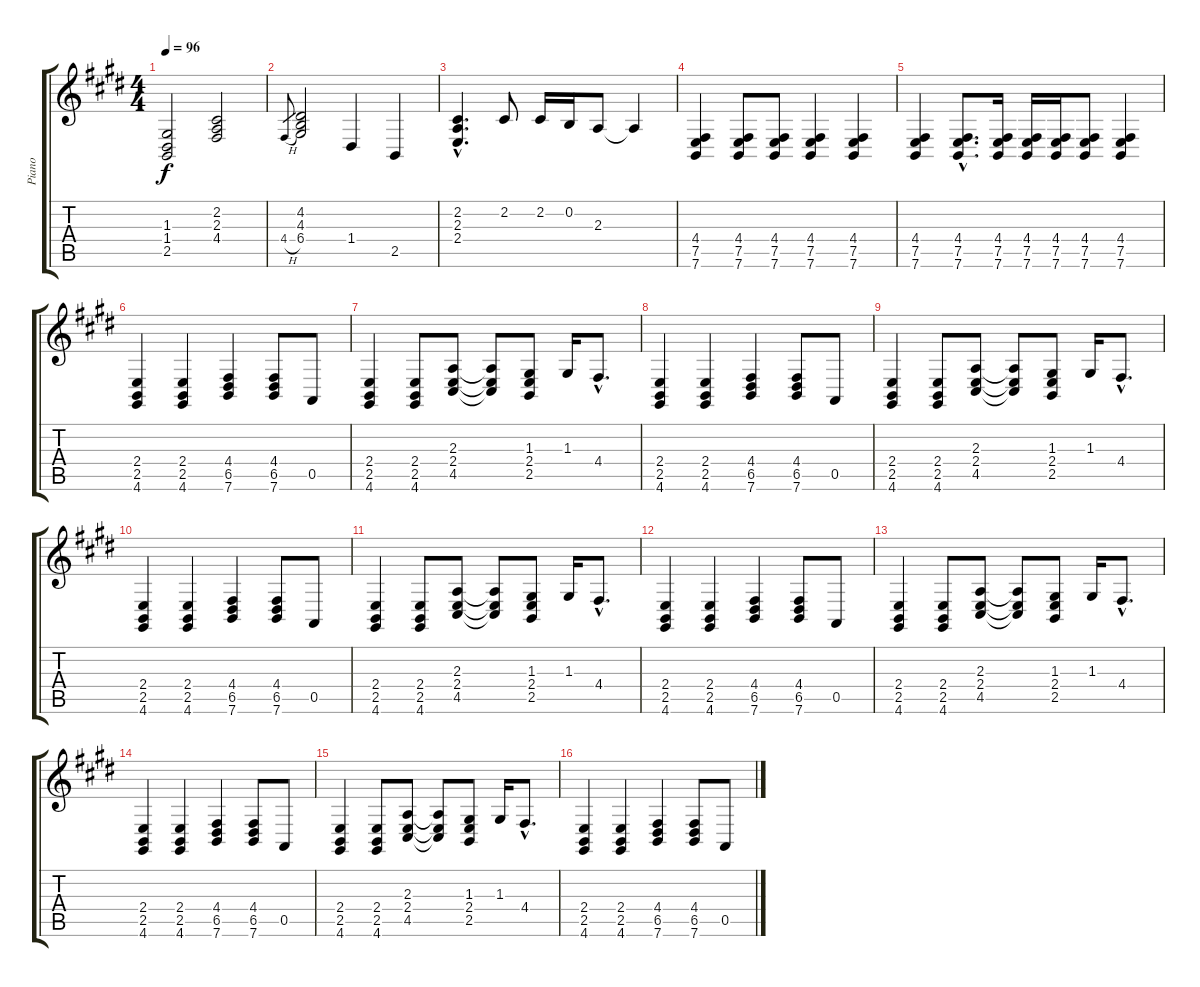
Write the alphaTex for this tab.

\track ("Piano" "Piano") {instrument acousticgrandpiano}
\staff {score tabs}
\tuning (E4 B3 G3 D3 A2 E2) {hide}
\ts (4 4)
\tempo 96
\clef g2
\ks e
(1.3 1.4 2.5).2{dy f} (2.2 2.3 4.4).2 |
4.4{h}.8{gr} (4.2 4.3 6.4).2 1.4.4 2.5.4 |
(2.2{hac} 2.3{hac} 2.4{hac}).4{d} 2.2.8 2.2.16 0.2.16 2.3.8 2.3{t}.4 |
(4.4 7.5 7.6).4 (4.4 7.5 7.6).8 (4.4 7.5 7.6).8 (4.4 7.5 7.6).4 (4.4 7.5 7.6).4 |
(4.4 7.5 7.6).4 (4.4{hac} 7.5{hac} 7.6{hac}).8{d} (4.4 7.5 7.6).16 (4.4 7.5 7.6).16 (4.4 7.5 7.6).16 (4.4 7.5 7.6).8 (4.4 7.5 7.6).4 |
(2.4 2.5 4.6).4 (2.4 2.5 4.6).4 (4.4 6.5 7.6).4 (4.4 6.5 7.6).8 0.5.8 |
(2.4 2.5 4.6).4 (2.4 2.5 4.6).8 (2.3 2.4 4.5).8 (2.3{t} 2.4{t} 4.5{t}).8 (1.3 2.4 2.5).8 1.3.16 4.4{hac}.8{d} |
(2.4 2.5 4.6).4 (2.4 2.5 4.6).4 (4.4 6.5 7.6).4 (4.4 6.5 7.6).8 0.5.8 |
(2.4 2.5 4.6).4 (2.4 2.5 4.6).8 (2.3 2.4 4.5).8 (2.3{t} 2.4{t} 4.5{t}).8 (1.3 2.4 2.5).8 1.3.16 4.4{hac}.8{d} |
(2.4 2.5 4.6).4 (2.4 2.5 4.6).4 (4.4 6.5 7.6).4 (4.4 6.5 7.6).8 0.5.8 |
(2.4 2.5 4.6).4 (2.4 2.5 4.6).8 (2.3 2.4 4.5).8 (2.3{t} 2.4{t} 4.5{t}).8 (1.3 2.4 2.5).8 1.3.16 4.4{hac}.8{d} |
(2.4 2.5 4.6).4 (2.4 2.5 4.6).4 (4.4 6.5 7.6).4 (4.4 6.5 7.6).8 0.5.8 |
(2.4 2.5 4.6).4 (2.4 2.5 4.6).8 (2.3 2.4 4.5).8 (2.3{t} 2.4{t} 4.5{t}).8 (1.3 2.4 2.5).8 1.3.16 4.4{hac}.8{d} |
(2.4 2.5 4.6).4 (2.4 2.5 4.6).4 (4.4 6.5 7.6).4 (4.4 6.5 7.6).8 0.5.8 |
(2.4 2.5 4.6).4 (2.4 2.5 4.6).8 (2.3 2.4 4.5).8 (2.3{t} 2.4{t} 4.5{t}).8 (1.3 2.4 2.5).8 1.3.16 4.4{hac}.8{d} |
(2.4 2.5 4.6).4 (2.4 2.5 4.6).4 (4.4 6.5 7.6).4 (4.4 6.5 7.6).8 0.5.8
